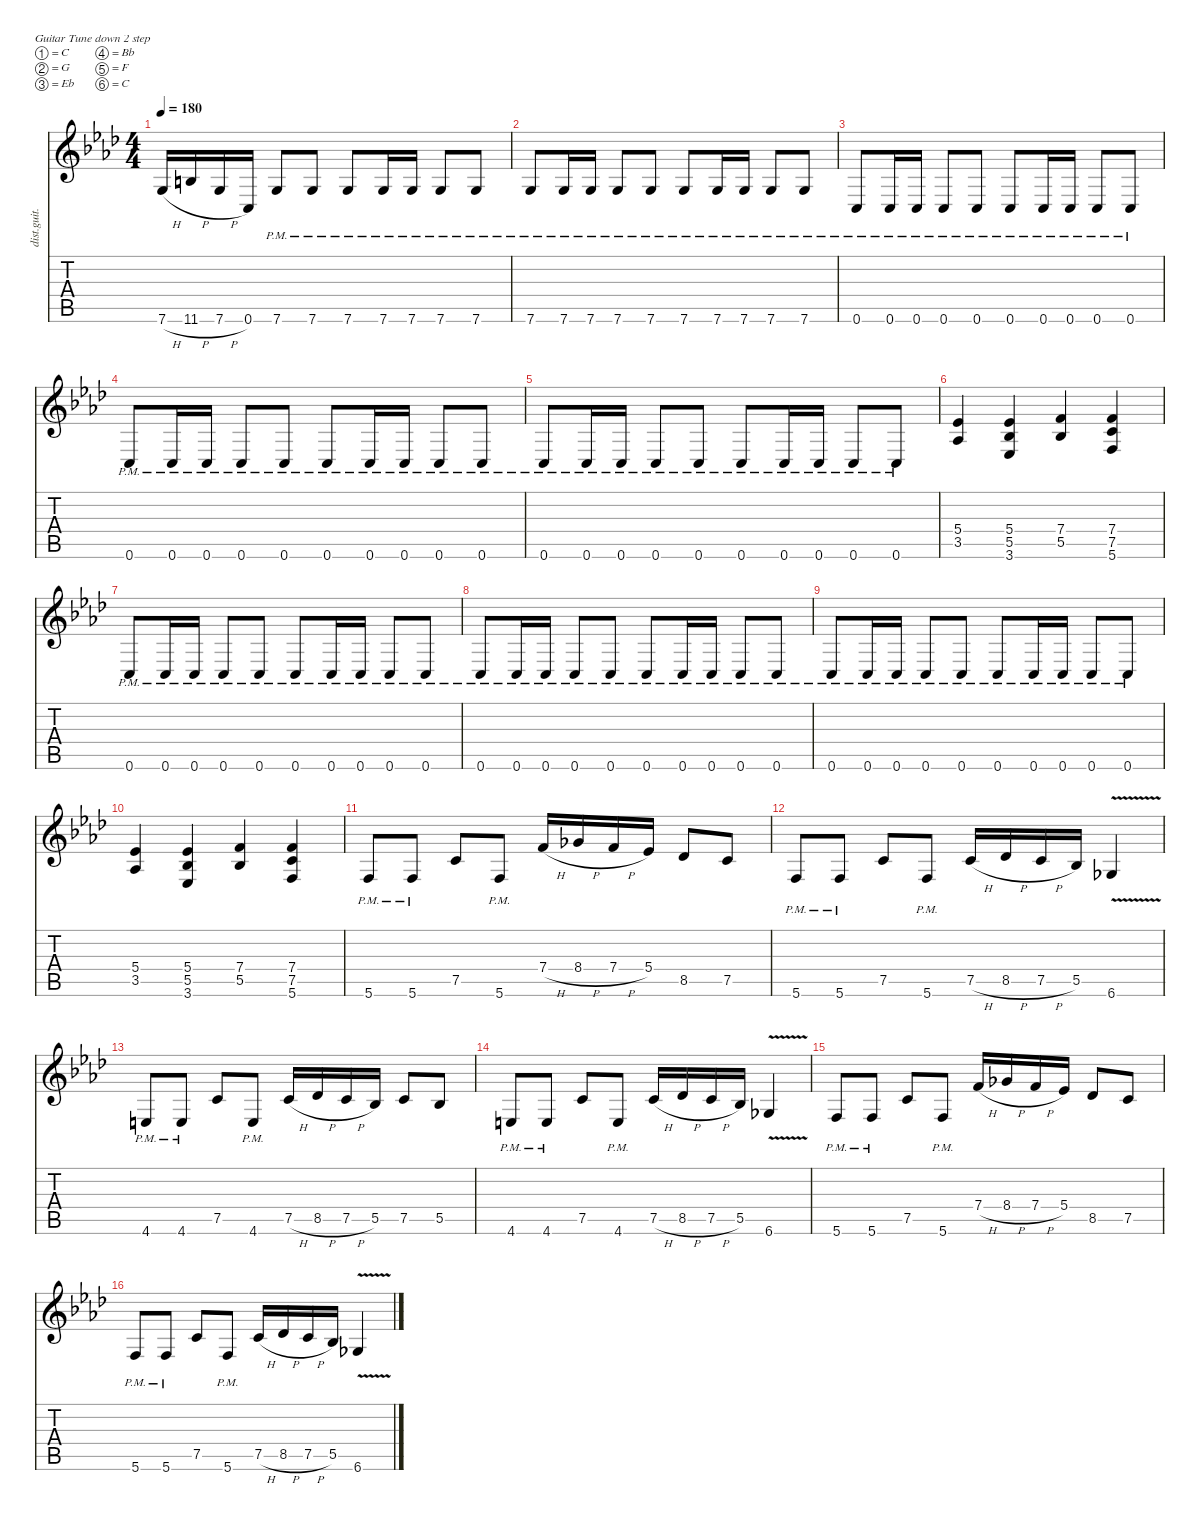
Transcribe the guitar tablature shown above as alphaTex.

\defaultSystemsLayout 4
\hideDynamics
\bracketExtendMode nobrackets
\otherSystemsTrackNameOrientation horizontal
\track ("Gtr.1 Double" "dist.guit.") {instrument distortionguitar}
\staff {score tabs}
\tuning (C4 G3 Eb3 Bb2 F2 C2)
\ts (4 4)
\tempo 180
\clef g2
\ks fminor
7.6{h acc forcenatural}.16{dy f beam Up} 11.6{h acc forcenatural}.16{beam Up} 7.6{h acc forcenatural}.16{beam Up} 0.6{acc forcenatural}.16{beam Up} 7.6{pm acc forcenatural}.8{beam Up} 7.6{pm acc forcenatural}.8{beam Up} 7.6{pm acc forcenatural}.8{beam Up} 7.6{pm acc forcenatural}.16{beam Up} 7.6{pm acc forcenatural}.16{beam Up} 7.6{pm acc forcenatural}.8{beam Up} 7.6{pm acc forcenatural}.8{beam Up} |
7.6{pm acc forcenatural}.8{beam Up} 7.6{pm acc forcenatural}.16{beam Up} 7.6{pm acc forcenatural}.16{beam Up} 7.6{pm acc forcenatural}.8{beam Up} 7.6{pm acc forcenatural}.8{beam Up} 7.6{pm acc forcenatural}.8{beam Up} 7.6{pm acc forcenatural}.16{beam Up} 7.6{pm acc forcenatural}.16{beam Up} 7.6{pm acc forcenatural}.8{beam Up} 7.6{pm acc forcenatural}.8{beam Up} |
0.6{pm acc forcenatural}.8{beam Up} 0.6{pm acc forcenatural}.16{beam Up} 0.6{pm acc forcenatural}.16{beam Up} 0.6{pm acc forcenatural}.8{beam Up} 0.6{pm acc forcenatural}.8{beam Up} 0.6{pm acc forcenatural}.8{beam Up} 0.6{pm acc forcenatural}.16{beam Up} 0.6{pm acc forcenatural}.16{beam Up} 0.6{pm acc forcenatural}.8{beam Up} 0.6{pm acc forcenatural}.8{beam Up} |
0.6{pm acc forcenatural}.8{beam Up} 0.6{pm acc forcenatural}.16{beam Up} 0.6{pm acc forcenatural}.16{beam Up} 0.6{pm acc forcenatural}.8{beam Up} 0.6{pm acc forcenatural}.8{beam Up} 0.6{pm acc forcenatural}.8{beam Up} 0.6{pm acc forcenatural}.16{beam Up} 0.6{pm acc forcenatural}.16{beam Up} 0.6{pm acc forcenatural}.8{beam Up} 0.6{pm acc forcenatural}.8{beam Up} |
0.6{pm acc forcenatural}.8{beam Up} 0.6{pm acc forcenatural}.16{beam Up} 0.6{pm acc forcenatural}.16{beam Up} 0.6{pm acc forcenatural}.8{beam Up} 0.6{pm acc forcenatural}.8{beam Up} 0.6{pm acc forcenatural}.8{beam Up} 0.6{pm acc forcenatural}.16{beam Up} 0.6{pm acc forcenatural}.16{beam Up} 0.6{pm acc forcenatural}.8{beam Up} 0.6{pm acc forcenatural}.8{beam Up} |
(5.4{acc b} 3.5{acc b}).4{beam Up} (5.4{acc b} 5.5{acc b} 3.6{acc b}).4{beam Up} (7.4{acc forcenatural} 5.5{acc b}).4{beam Up} (7.4{acc forcenatural} 7.5{acc forcenatural} 5.6{acc forcenatural}).4{beam Up} |
0.6{pm acc forcenatural}.8{beam Up} 0.6{pm acc forcenatural}.16{beam Up} 0.6{pm acc forcenatural}.16{beam Up} 0.6{pm acc forcenatural}.8{beam Up} 0.6{pm acc forcenatural}.8{beam Up} 0.6{pm acc forcenatural}.8{beam Up} 0.6{pm acc forcenatural}.16{beam Up} 0.6{pm acc forcenatural}.16{beam Up} 0.6{pm acc forcenatural}.8{beam Up} 0.6{pm acc forcenatural}.8{beam Up} |
0.6{pm acc forcenatural}.8{beam Up} 0.6{pm acc forcenatural}.16{beam Up} 0.6{pm acc forcenatural}.16{beam Up} 0.6{pm acc forcenatural}.8{beam Up} 0.6{pm acc forcenatural}.8{beam Up} 0.6{pm acc forcenatural}.8{beam Up} 0.6{pm acc forcenatural}.16{beam Up} 0.6{pm acc forcenatural}.16{beam Up} 0.6{pm acc forcenatural}.8{beam Up} 0.6{pm acc forcenatural}.8{beam Up} |
0.6{pm acc forcenatural}.8{beam Up} 0.6{pm acc forcenatural}.16{beam Up} 0.6{pm acc forcenatural}.16{beam Up} 0.6{pm acc forcenatural}.8{beam Up} 0.6{pm acc forcenatural}.8{beam Up} 0.6{pm acc forcenatural}.8{beam Up} 0.6{pm acc forcenatural}.16{beam Up} 0.6{pm acc forcenatural}.16{beam Up} 0.6{pm acc forcenatural}.8{beam Up} 0.6{pm acc forcenatural}.8{beam Up} |
(5.4{acc b} 3.5{acc b}).4{beam Up} (5.4{acc b} 5.5{acc b} 3.6{acc b}).4{beam Up} (7.4{acc forcenatural} 5.5{acc b}).4{beam Up} (7.4{acc forcenatural} 7.5{acc forcenatural} 5.6{acc forcenatural}).4{beam Up} |
5.6{pm acc forcenatural}.8{beam Up} 5.6{pm acc forcenatural}.8{beam Up} 7.5{acc forcenatural}.8{beam Up} 5.6{pm acc forcenatural}.8{beam Up} 7.4{h acc forcenatural}.16{beam Up} 8.4{h acc b}.16{beam Up} 7.4{h acc forcenatural}.16{beam Up} 5.4{acc b}.16{beam Up} 8.5{acc b}.8{beam Up} 7.5{acc forcenatural}.8{beam Up} |
5.6{pm acc forcenatural}.8{beam Up} 5.6{pm acc forcenatural}.8{beam Up} 7.5{acc forcenatural}.8{beam Up} 5.6{pm acc forcenatural}.8{beam Up} 7.5{h acc forcenatural}.16{beam Up} 8.5{h acc b}.16{beam Up} 7.5{h acc forcenatural}.16{beam Up} 5.5{acc b}.16{beam Up} 6.6{v acc b}.4{beam Up} |
4.6{pm acc forcenatural}.8{beam Up} 4.6{pm acc forcenatural}.8{beam Up} 7.5{acc forcenatural}.8{beam Up} 4.6{pm acc forcenatural}.8{beam Up} 7.5{h acc forcenatural}.16{beam Up} 8.5{h acc b}.16{beam Up} 7.5{h acc forcenatural}.16{beam Up} 5.5{acc b}.16{beam Up} 7.5{acc forcenatural}.8{beam Up} 5.5{acc b}.8{beam Up} |
4.6{pm acc forcenatural}.8{beam Up} 4.6{pm acc forcenatural}.8{beam Up} 7.5{acc forcenatural}.8{beam Up} 4.6{pm acc forcenatural}.8{beam Up} 7.5{h acc forcenatural}.16{beam Up} 8.5{h acc b}.16{beam Up} 7.5{h acc forcenatural}.16{beam Up} 5.5{acc b}.16{beam Up} 6.6{v acc b}.4{beam Up} |
5.6{pm acc forcenatural}.8{beam Up} 5.6{pm acc forcenatural}.8{beam Up} 7.5{acc forcenatural}.8{beam Up} 5.6{pm acc forcenatural}.8{beam Up} 7.4{h acc forcenatural}.16{beam Up} 8.4{h acc b}.16{beam Up} 7.4{h acc forcenatural}.16{beam Up} 5.4{acc b}.16{beam Up} 8.5{acc b}.8{beam Up} 7.5{acc forcenatural}.8{beam Up} |
5.6{pm acc forcenatural}.8{beam Up} 5.6{pm acc forcenatural}.8{beam Up} 7.5{acc forcenatural}.8{beam Up} 5.6{pm acc forcenatural}.8{beam Up} 7.5{h acc forcenatural}.16{beam Up} 8.5{h acc b}.16{beam Up} 7.5{h acc forcenatural}.16{beam Up} 5.5{acc b}.16{beam Up} 6.6{v acc b}.4{beam Up}
